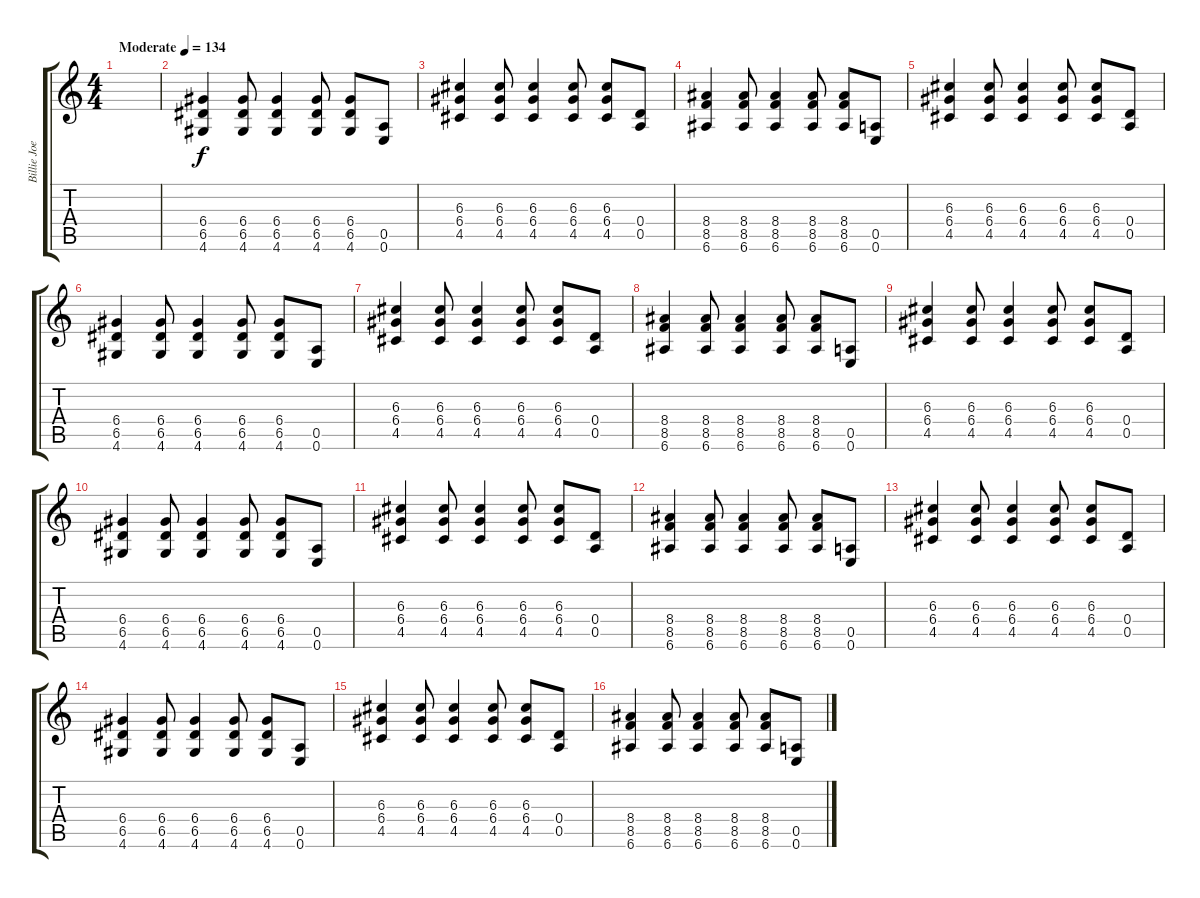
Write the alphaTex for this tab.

\track ("Billie Joe(Guitar1)" "Billie Joe") {instrument distortionguitar}
\staff {score tabs}
\tuning (E4 B3 G3 D3 A2 E2) {hide}
\ts (4 4)
\tempo (134 "Moderate")
\clef g2
\ks c
|
(6.4 6.5 4.6).4{volume 13 instrument electricguitarclean} (6.4 6.5 4.6).8 (6.4 6.5 4.6).4 (6.4 6.5 4.6).8 (6.4 6.5 4.6).8 (0.5 0.6).8 |
(6.3 6.4 4.5).4 (6.3 6.4 4.5).8 (6.3 6.4 4.5).4 (6.3 6.4 4.5).8 (6.3 6.4 4.5).8 (0.4 0.5).8 |
(8.4 8.5 6.6).4 (8.4 8.5 6.6).8 (8.4 8.5 6.6).4 (8.4 8.5 6.6).8 (8.4 8.5 6.6).8 (0.5 0.6).8 |
(6.3 6.4 4.5).4 (6.3 6.4 4.5).8 (6.3 6.4 4.5).4 (6.3 6.4 4.5).8 (6.3 6.4 4.5).8 (0.4 0.5).8 |
(6.4 6.5 4.6).4 (6.4 6.5 4.6).8 (6.4 6.5 4.6).4 (6.4 6.5 4.6).8 (6.4 6.5 4.6).8 (0.5 0.6).8 |
(6.3 6.4 4.5).4 (6.3 6.4 4.5).8 (6.3 6.4 4.5).4 (6.3 6.4 4.5).8 (6.3 6.4 4.5).8 (0.4 0.5).8 |
(8.4 8.5 6.6).4 (8.4 8.5 6.6).8 (8.4 8.5 6.6).4 (8.4 8.5 6.6).8 (8.4 8.5 6.6).8 (0.5 0.6).8 |
(6.3 6.4 4.5).4 (6.3 6.4 4.5).8 (6.3 6.4 4.5).4 (6.3 6.4 4.5).8{volume 16 instrument overdrivenguitar} (6.3 6.4 4.5).8 (0.4 0.5).8 |
(6.4 6.5 4.6).4 (6.4 6.5 4.6).8 (6.4 6.5 4.6).4 (6.4 6.5 4.6).8 (6.4 6.5 4.6).8 (0.5 0.6).8 |
(6.3 6.4 4.5).4 (6.3 6.4 4.5).8 (6.3 6.4 4.5).4 (6.3 6.4 4.5).8 (6.3 6.4 4.5).8 (0.4 0.5).8 |
(8.4 8.5 6.6).4 (8.4 8.5 6.6).8 (8.4 8.5 6.6).4 (8.4 8.5 6.6).8 (8.4 8.5 6.6).8 (0.5 0.6).8 |
(6.3 6.4 4.5).4 (6.3 6.4 4.5).8 (6.3 6.4 4.5).4 (6.3 6.4 4.5).8 (6.3 6.4 4.5).8 (0.4 0.5).8 |
(6.4 6.5 4.6).4 (6.4 6.5 4.6).8 (6.4 6.5 4.6).4 (6.4 6.5 4.6).8 (6.4 6.5 4.6).8 (0.5 0.6).8 |
(6.3 6.4 4.5).4 (6.3 6.4 4.5).8 (6.3 6.4 4.5).4 (6.3 6.4 4.5).8 (6.3 6.4 4.5).8 (0.4 0.5).8 |
(8.4 8.5 6.6).4 (8.4 8.5 6.6).8 (8.4 8.5 6.6).4 (8.4 8.5 6.6).8 (8.4 8.5 6.6).8 (0.5 0.6).8
